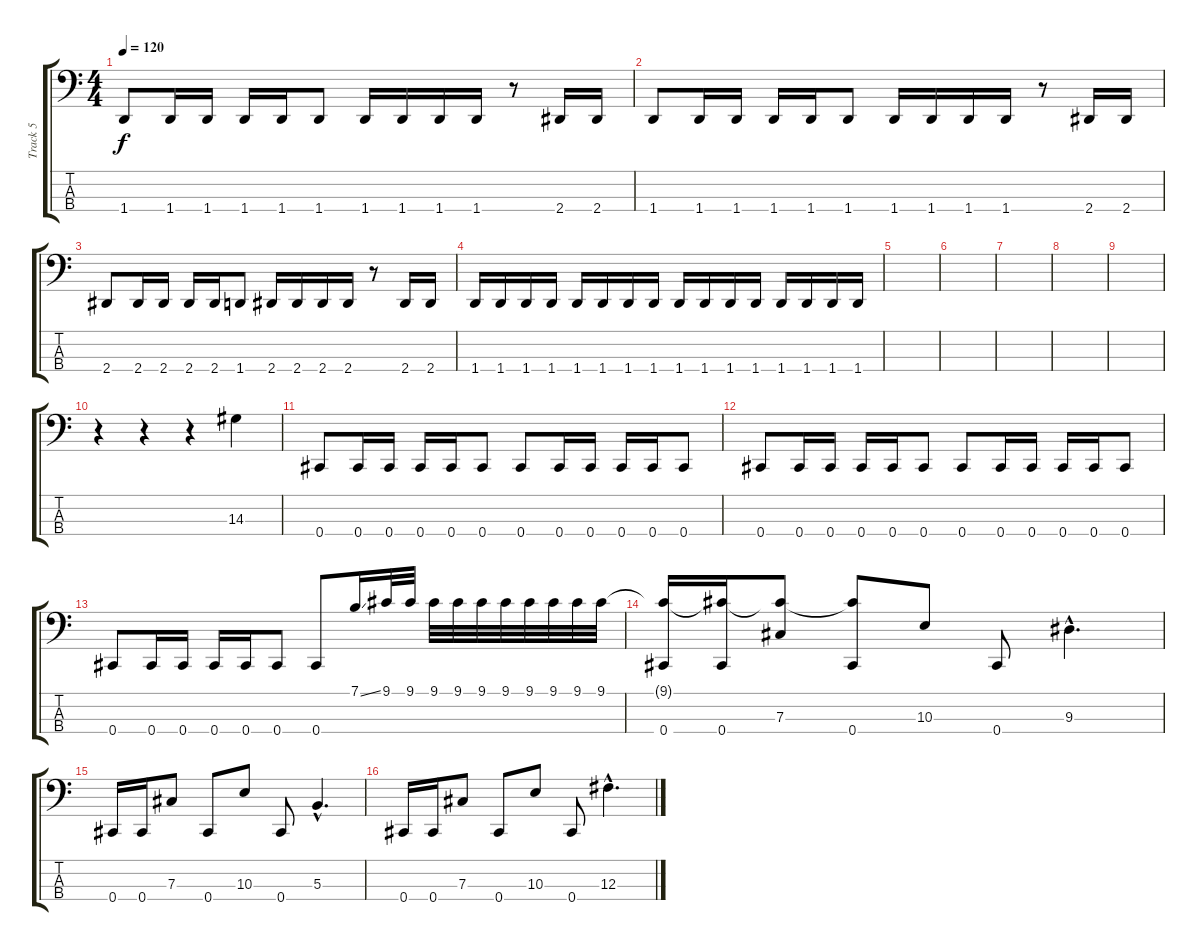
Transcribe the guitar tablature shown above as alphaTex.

\track ("Track 5" "Track 5") {instrument electricbasspick}
\staff {score tabs}
\tuning (E2 B1 Gb1 Db1) {hide}
\ts (4 4)
\tempo 120
\clef f4
\ks c
1.4.8{dy f} 1.4.16 1.4.16 1.4.16 1.4.16 1.4.8 1.4.16 1.4.16 1.4.16 1.4.16 r.8 2.4.16 2.4.16 |
1.4.8 1.4.16 1.4.16 1.4.16 1.4.16 1.4.8 1.4.16 1.4.16 1.4.16 1.4.16 r.8 2.4.16 2.4.16 |
2.4.8 2.4.16 2.4.16 2.4.16 2.4.16 1.4.8 2.4.16 2.4.16 2.4.16 2.4.16 r.8 2.4.16 2.4.16 |
1.4.16 1.4.16 1.4.16 1.4.16 1.4.16 1.4.16 1.4.16 1.4.16 1.4.16 1.4.16 1.4.16 1.4.16 1.4.16 1.4.16 1.4.16 1.4.16 |
|
|
|
|
|
r.4 r.4 r.4 14.3.4 |
0.4.8 0.4.16 0.4.16 0.4.16 0.4.16 0.4.8 0.4.8 0.4.16 0.4.16 0.4.16 0.4.16 0.4.8 |
0.4.8 0.4.16 0.4.16 0.4.16 0.4.16 0.4.8 0.4.8 0.4.16 0.4.16 0.4.16 0.4.16 0.4.8 |
0.4.8 0.4.16 0.4.16 0.4.16 0.4.16 0.4.8 0.4.8 7.1{ss}.16 9.1.32 9.1.32 9.1.32 9.1.32 9.1.32 9.1.32 9.1.32 9.1.32 9.1.32 9.1.32 |
(9.1{t} 0.4).16 (9.1{t} 0.4).16 (9.1{t} 7.3).8 (9.1{t} 0.4).8 10.3.8 0.4.8 9.3{hac}.4{d} |
0.4.16 0.4.16 7.3.8 0.4.8 10.3.8 0.4.8 5.3{hac}.4{d} |
0.4.16 0.4.16 7.3.8 0.4.8 10.3.8 0.4.8 12.3{hac}.4{d}
